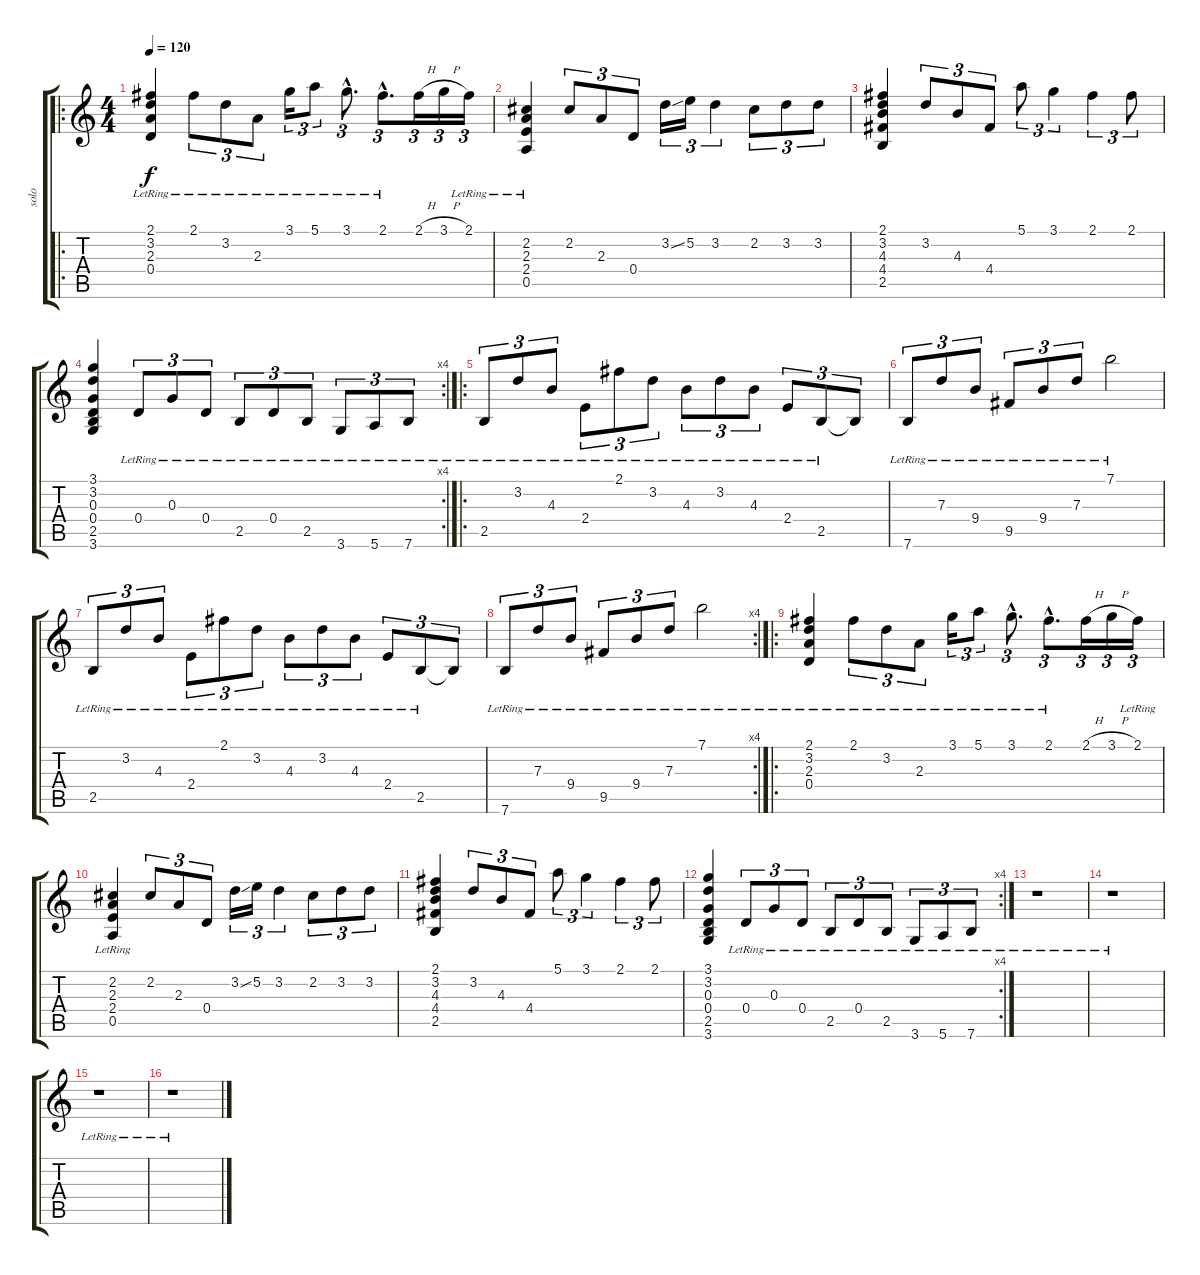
\track ("solo" "solo") {instrument acousticguitarsteel}
\staff {score tabs}
\tuning (E4 B3 G3 D3 A2 E2) {hide}
\ro
\ts (4 4)
\tempo 120
\clef g2
\ks c
(2.1{lr} 3.2{lr} 2.3{lr} 0.4{lr}).4{dy f} 2.1{lr}.8{tu (3 2)} 3.2{lr}.8{tu (3 2)} 2.3{lr}.8{tu (3 2)} 3.1{lr}.16{tu (3 2)} 5.1{lr}.8{tu (3 2)} 3.1{hac lr}.8{d tu (3 2)} 2.1{hac lr}.8{d tu (3 2)} 2.1{h}.16{tu (3 2)} 3.1{h}.16{tu (3 2)} 2.1{lr}.16{tu (3 2)} |
(2.2{lr} 2.3{lr} 2.4{lr} 0.5{lr}).4 2.2.8{tu (3 2)} 2.3.8{tu (3 2)} 0.4.8{tu (3 2)} 3.2{ss}.16{tu (3 2)} 5.2.16{tu (3 2)} 3.2.4{tu (3 2)} 2.2.8{tu (3 2)} 3.2.8{tu (3 2)} 3.2.8{tu (3 2)} |
(2.1 3.2 4.3 4.4 2.5).4 3.2.8{tu (3 2)} 4.3.8{tu (3 2)} 4.4.8{tu (3 2)} 5.1.8{tu (3 2)} 3.1.4{tu (3 2)} 2.1.4{tu (3 2)} 2.1.8{tu (3 2)} |
\rc 4
(3.1 3.2 0.3 0.4 2.5 3.6).4 0.4{lr}.8{tu (3 2)} 0.3{lr}.8{tu (3 2)} 0.4{lr}.8{tu (3 2)} 2.5{lr}.8{tu (3 2)} 0.4{lr}.8{tu (3 2)} 2.5{lr}.8{tu (3 2)} 3.6{lr}.8{tu (3 2)} 5.6{lr}.8{tu (3 2)} 7.6{lr}.8{tu (3 2)} |
\ro
2.5{lr}.8{tu (3 2)} 3.2{lr}.8{tu (3 2)} 4.3{lr}.8{tu (3 2)} 2.4{lr}.8{tu (3 2)} 2.1{lr}.8{tu (3 2)} 3.2{lr}.8{tu (3 2)} 4.3{lr}.8{tu (3 2)} 3.2{lr}.8{tu (3 2)} 4.3{lr}.8{tu (3 2)} 2.4{lr}.8{tu (3 2)} 2.5{lr}.8{tu (3 2)} 2.5{t}.8{tu (3 2)} |
7.6{lr}.8{tu (3 2)} 7.3{lr}.8{tu (3 2)} 9.4{lr}.8{tu (3 2)} 9.5{lr}.8{tu (3 2)} 9.4{lr}.8{tu (3 2)} 7.3{lr}.8{tu (3 2)} 7.1{lr}.2 |
2.5{lr}.8{tu (3 2)} 3.2{lr}.8{tu (3 2)} 4.3{lr}.8{tu (3 2)} 2.4{lr}.8{tu (3 2)} 2.1{lr}.8{tu (3 2)} 3.2{lr}.8{tu (3 2)} 4.3{lr}.8{tu (3 2)} 3.2{lr}.8{tu (3 2)} 4.3{lr}.8{tu (3 2)} 2.4{lr}.8{tu (3 2)} 2.5{lr}.8{tu (3 2)} 2.5{t}.8{tu (3 2)} |
\rc 4
7.6{lr}.8{tu (3 2)} 7.3{lr}.8{tu (3 2)} 9.4{lr}.8{tu (3 2)} 9.5{lr}.8{tu (3 2)} 9.4{lr}.8{tu (3 2)} 7.3{lr}.8{tu (3 2)} 7.1{lr}.2 |
\ro
(2.1{lr} 3.2{lr} 2.3{lr} 0.4{lr}).4 2.1{lr}.8{tu (3 2)} 3.2{lr}.8{tu (3 2)} 2.3{lr}.8{tu (3 2)} 3.1{lr}.16{tu (3 2)} 5.1{lr}.8{tu (3 2)} 3.1{hac lr}.8{d tu (3 2)} 2.1{hac lr}.8{d tu (3 2)} 2.1{h}.16{tu (3 2)} 3.1{h}.16{tu (3 2)} 2.1{lr}.16{tu (3 2)} |
(2.2{lr} 2.3{lr} 2.4{lr} 0.5{lr}).4 2.2.8{tu (3 2)} 2.3.8{tu (3 2)} 0.4.8{tu (3 2)} 3.2{ss}.16{tu (3 2)} 5.2.16{tu (3 2)} 3.2.4{tu (3 2)} 2.2.8{tu (3 2)} 3.2.8{tu (3 2)} 3.2.8{tu (3 2)} |
(2.1 3.2 4.3 4.4 2.5).4 3.2.8{tu (3 2)} 4.3.8{tu (3 2)} 4.4.8{tu (3 2)} 5.1.8{tu (3 2)} 3.1.4{tu (3 2)} 2.1.4{tu (3 2)} 2.1.8{tu (3 2)} |
\rc 4
(3.1 3.2 0.3 0.4 2.5 3.6).4 0.4{lr}.8{tu (3 2)} 0.3{lr}.8{tu (3 2)} 0.4{lr}.8{tu (3 2)} 2.5{lr}.8{tu (3 2)} 0.4{lr}.8{tu (3 2)} 2.5{lr}.8{tu (3 2)} 3.6{lr}.8{tu (3 2)} 5.6{lr}.8{tu (3 2)} 7.6{lr}.8{tu (3 2)} |
r.1 |
r.1 |
r.1 |
r.1
